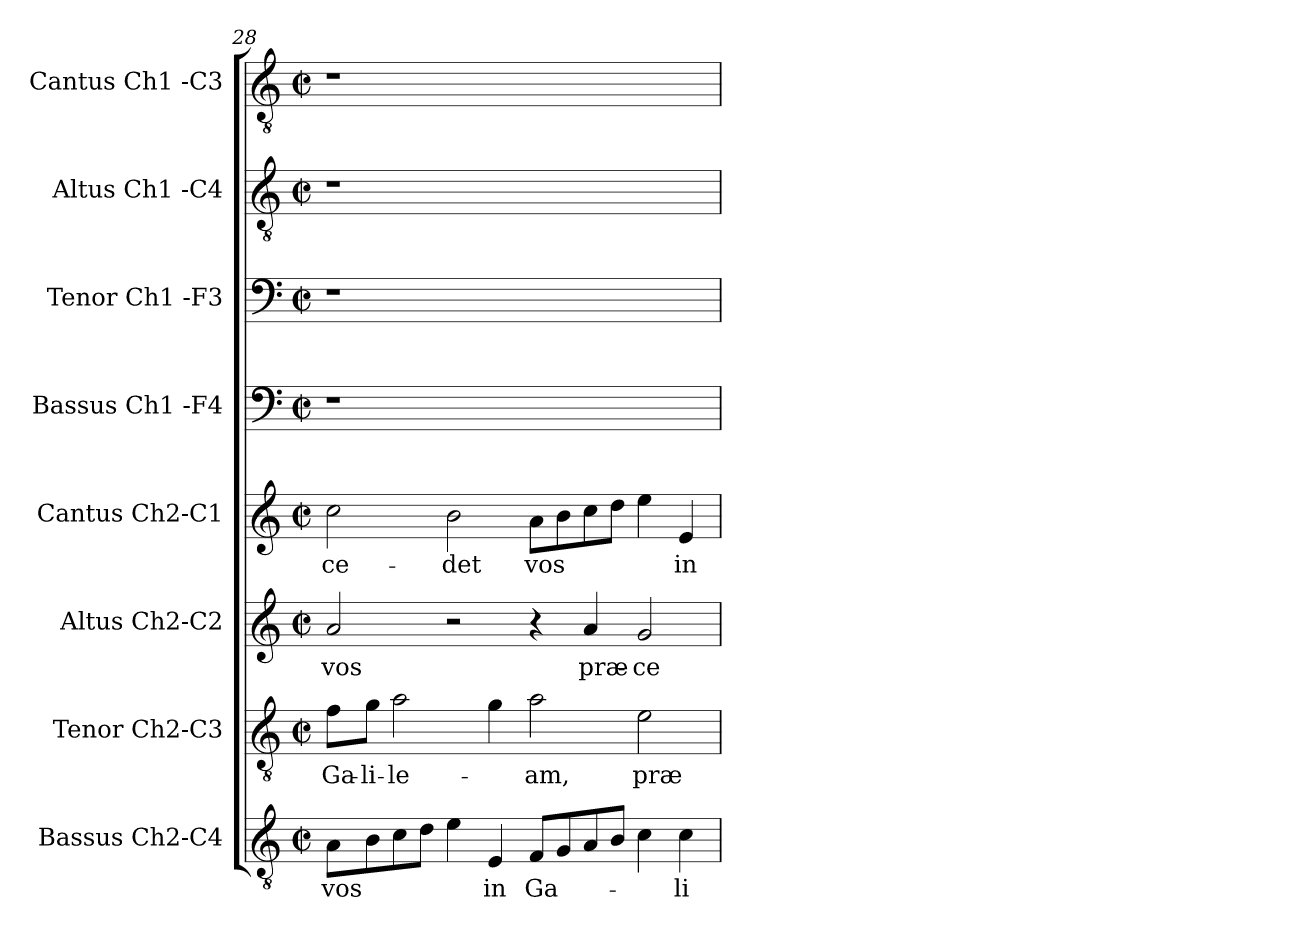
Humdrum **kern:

**kern	**text	**kern	**text	**kern	**text	**kern	**text	**kern	**kern	**kern	**kern
*part8	*part8	*part7	*part7	*part6	*part6	*part5	*part5	*part4	*part3	*part2	*part1
*staff8	*staff8	*staff7	*staff7	*staff6	*staff6	*staff5	*staff5	*staff4	*staff3	*staff2	*staff1
*I"Bassus Ch2-C4	*	*I"Tenor Ch2-C3	*	*I"Altus Ch2-C2	*	*I"Cantus Ch2-C1	*	*I"Bassus Ch1 -F4	*I"Tenor Ch1 -F3	*I"Altus Ch1 -C4	*I"Cantus Ch1 -C3
*I'B2	*	*I'T2	*	*I'A2	*	*I'C2	*	*I'B1	*I'T1	*I'A1	*I'C1
*clefGv2	*	*clefGv2	*	*clefG2	*	*clefG2	*	*clefF4	*clefF4	*clefGv2	*clefGv2
*k[]	*	*k[]	*	*k[]	*	*k[]	*	*k[]	*k[]	*k[]	*k[]
*M2/2	*	*M2/2	*	*M2/2	*	*M2/2	*	*M2/2	*M2/2	*M2/2	*M2/2
*met(c|)	*	*met(c|)	*	*met(c|)	*	*met(c|)	*	*met(c|)	*met(c|)	*met(c|)	*met(c|)
=28	=28	=28	=28	=28	=28	=28	=28	=28	=28	=28	=28
!	!LO:LY:b	!	!LO:LY:b	!	!LO:LY:b	!	!LO:LY:b	!	!	!	!
8A\L	vos	8f\L	Ga-	2a/	vos	2cc\	-ce-	1r	1r	1r	1r
!	!	!	!LO:LY:b	!	!	!	!	!	!	!	!
8B\	.	8g\J	-li-	.	.	.	.	.	.	.	.
!	!	!	!LO:LY:b	!	!	!	!	!	!	!	!
8c\	.	2a\	-le-	.	.	.	.	.	.	.	.
8d\J	.	.	.	.	.	.	.	.	.	.	.
!	!	!	!	!	!	!	!LO:LY:b	!	!	!	!
4e\	.	.	.	2r	.	2b\	-det	.	.	.	.
!	!LO:LY:b	!	!	!	!	!	!	!	!	!	!
4E/	in	4g\	.	.	.	.	.	.	.	.	.
!	!LO:LY:b	!	!LO:LY:b	!	!	!	!LO:LY:b	!	!	!	!
8F/L	Ga-	2a\	-am,	4r	.	8a\L	vos	1ryy	1ryy	1ryy	1ryy
8G/	.	.	.	.	.	8b\	.	.	.	.	.
!	!	!	!	!	!LO:LY:b	!	!	!	!	!	!
8A/	.	.	.	4a/	præ-	8cc\	.	.	.	.	.
8B/J	.	.	.	.	.	8dd\J	.	.	.	.	.
!	!	!	!LO:LY:b	!	!LO:LY:b	!	!	!	!	!	!
4c\	.	2e\	præ-	2g/	-ce-	4ee\	.	.	.	.	.
!	!LO:LY:b	!	!	!	!	!	!LO:LY:b	!	!	!	!
4c\	-li-	.	.	.	.	4e/	in	.	.	.	.
=	=	=	=	=	=	=	=	=	=	=	=
*-	*-	*-	*-	*-	*-	*-	*-	*-	*-	*-	*-
